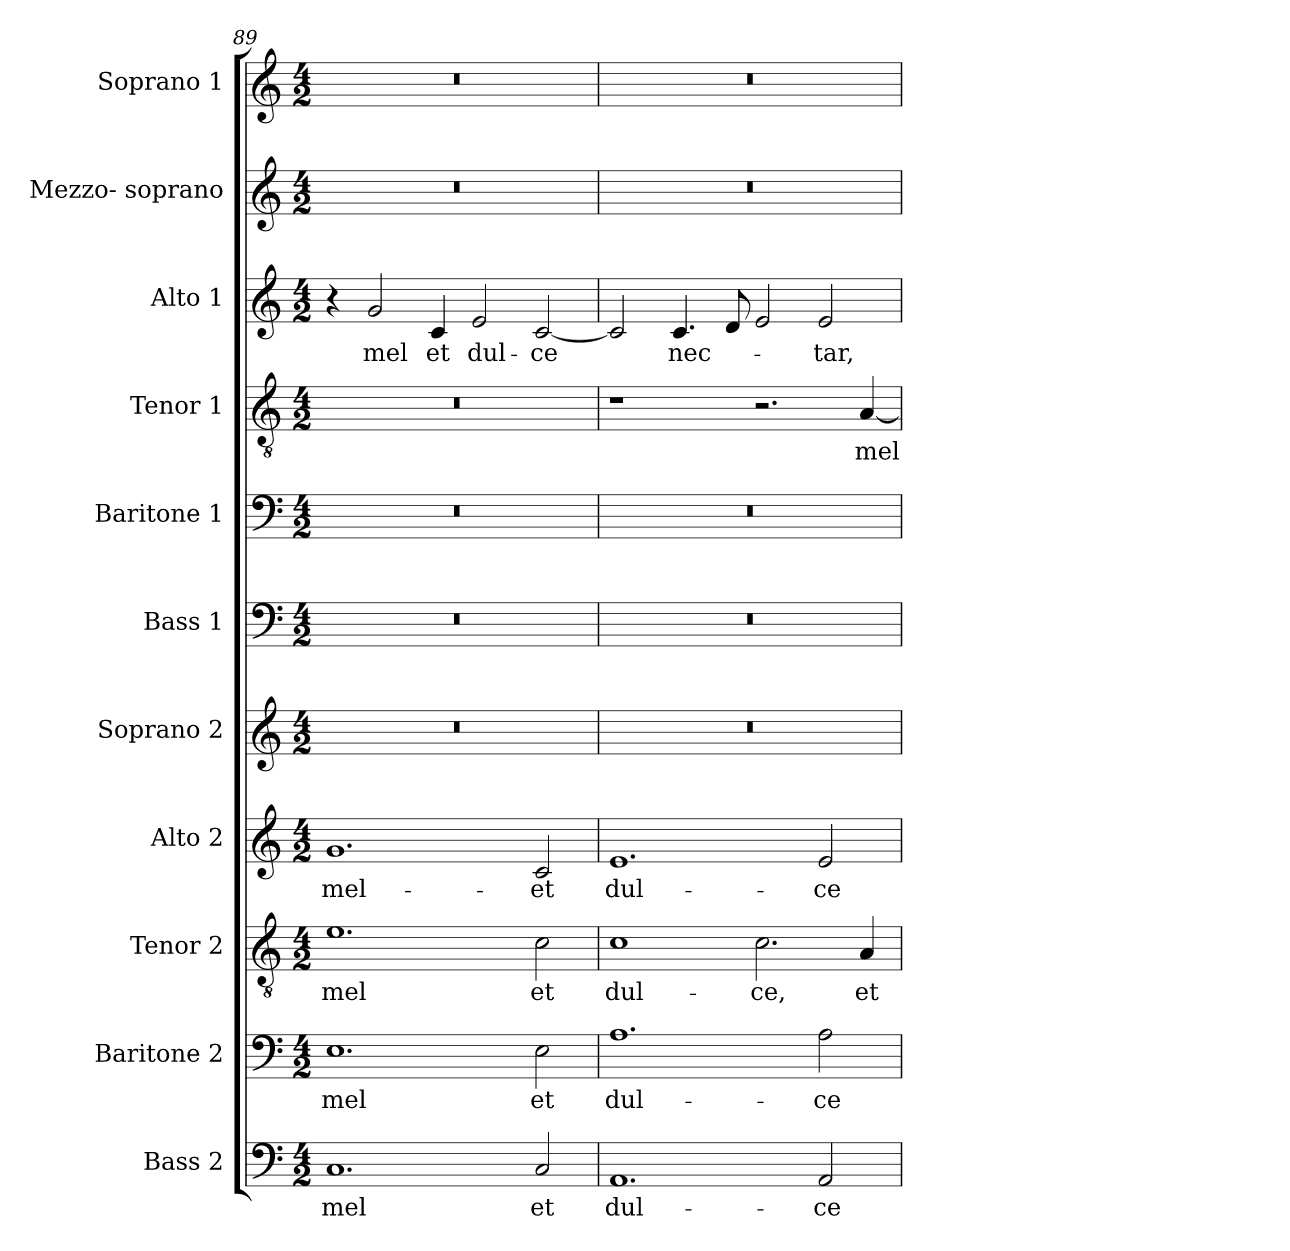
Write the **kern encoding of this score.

**kern	**text	**kern	**text	**kern	**text	**kern	**text	**kern	**kern	**kern	**kern	**text	**kern	**text	**kern	**kern
*part11	*part11	*part10	*part10	*part9	*part9	*part8	*part8	*part7	*part6	*part5	*part4	*part4	*part3	*part3	*part2	*part1
*staff11	*staff11	*staff10	*staff10	*staff9	*staff9	*staff8	*staff8	*staff7	*staff6	*staff5	*staff4	*staff4	*staff3	*staff3	*staff2	*staff1
*I"Bass 2	*	*I"Baritone 2	*	*I"Tenor 2	*	*I"Alto 2	*	*I"Soprano 2	*I"Bass 1	*I"Baritone 1	*I"Tenor 1	*	*I"Alto 1	*	*I"Mezzo-  soprano	*I"Soprano 1
*I'B2	*	*I'Bar. 2	*	*I'T2	*	*I'A2	*	*I'S2	*I'B1	*I'Bar. 1	*I'T1	*	*I'A1	*	*I'M.	*I'S1
*clefF4	*	*clefF4	*	*clefGv2	*	*clefG2	*	*clefG2	*clefF4	*clefF4	*clefGv2	*	*clefG2	*	*clefG2	*clefG2
*M4/2	*	*M4/2	*	*M4/2	*	*M4/2	*	*M4/2	*M4/2	*M4/2	*M4/2	*	*M4/2	*	*M4/2	*M4/2
=89	=89	=89	=89	=89	=89	=89	=89	=89	=89	=89	=89	=89	=89	=89	=89	=89
!	!LO:LY:b:cj	!	!LO:LY:b:cj	!	!LO:LY:b:cj	!	!LO:LY:b:cj	!	!	!	!	!	!	!	!	!
1.C	mel	1.E	mel	1.e	mel	1.g	mel-	0r	0r	0r	0r	.	4r	.	0r	0r
!	!	!	!	!	!	!	!	!	!	!	!	!	!	!LO:LY:b:cj	!	!
.	.	.	.	.	.	.	.	.	.	.	.	.	2g/	mel	.	.
!	!	!	!	!	!	!	!	!	!	!	!	!	!	!LO:LY:b:cj	!	!
.	.	.	.	.	.	.	.	.	.	.	.	.	4c/	et	.	.
!	!	!	!	!	!	!	!	!	!	!	!	!	!	!LO:LY:b:cj	!	!
.	.	.	.	.	.	.	.	.	.	.	.	.	2e/	dul-	.	.
!	!LO:LY:b:cj	!	!LO:LY:b:cj	!	!LO:LY:b:cj	!	!LO:LY:b:cj	!	!	!	!	!	!	!LO:LY:b:cj	!	!
2C/	et	2E\	et	2c\	et	2c/	-et	.	.	.	.	.	[<2c/	-ce	.	.
=90	=90	=90	=90	=90	=90	=90	=90	=90	=90	=90	=90	=90	=90	=90	=90	=90
!	!LO:LY:b:cj	!	!LO:LY:b:cj	!	!LO:LY:b:cj	!	!LO:LY:b:cj	!	!	!	!	!	!	!	!	!
1.AA	dul-	1.A	dul-	1c	dul-	1.e	dul-	0r	0r	0r	1r	.	2c/]	.	0r	0r
!	!	!	!	!	!	!	!	!	!	!	!	!	!	!LO:LY:b	!	!
.	.	.	.	.	.	.	.	.	.	.	.	.	4.c/	nec-	.	.
.	.	.	.	.	.	.	.	.	.	.	.	.	8d/	.	.	.
!	!	!	!	!	!LO:LY:b:cj	!	!	!	!	!	!	!	!	!	!	!
.	.	.	.	2.c\	-ce,	.	.	.	.	.	2.r	.	2e/	.	.	.
!	!LO:LY:b:cj	!	!LO:LY:b:cj	!	!	!	!LO:LY:b:cj	!	!	!	!	!	!	!LO:LY:b:cj	!	!
2AA/	-ce	2A\	-ce	.	.	2e/	-ce	.	.	.	.	.	2e/	-tar,	.	.
!	!	!	!	!	!LO:LY:b:cj	!	!	!	!	!	!	!LO:LY:b	!	!	!	!
.	.	.	.	4A/	et	.	.	.	.	.	[<4A/	mel	.	.	.	.
=	=	=	=	=	=	=	=	=	=	=	=	=	=	=	=	=
*-	*-	*-	*-	*-	*-	*-	*-	*-	*-	*-	*-	*-	*-	*-	*-	*-
